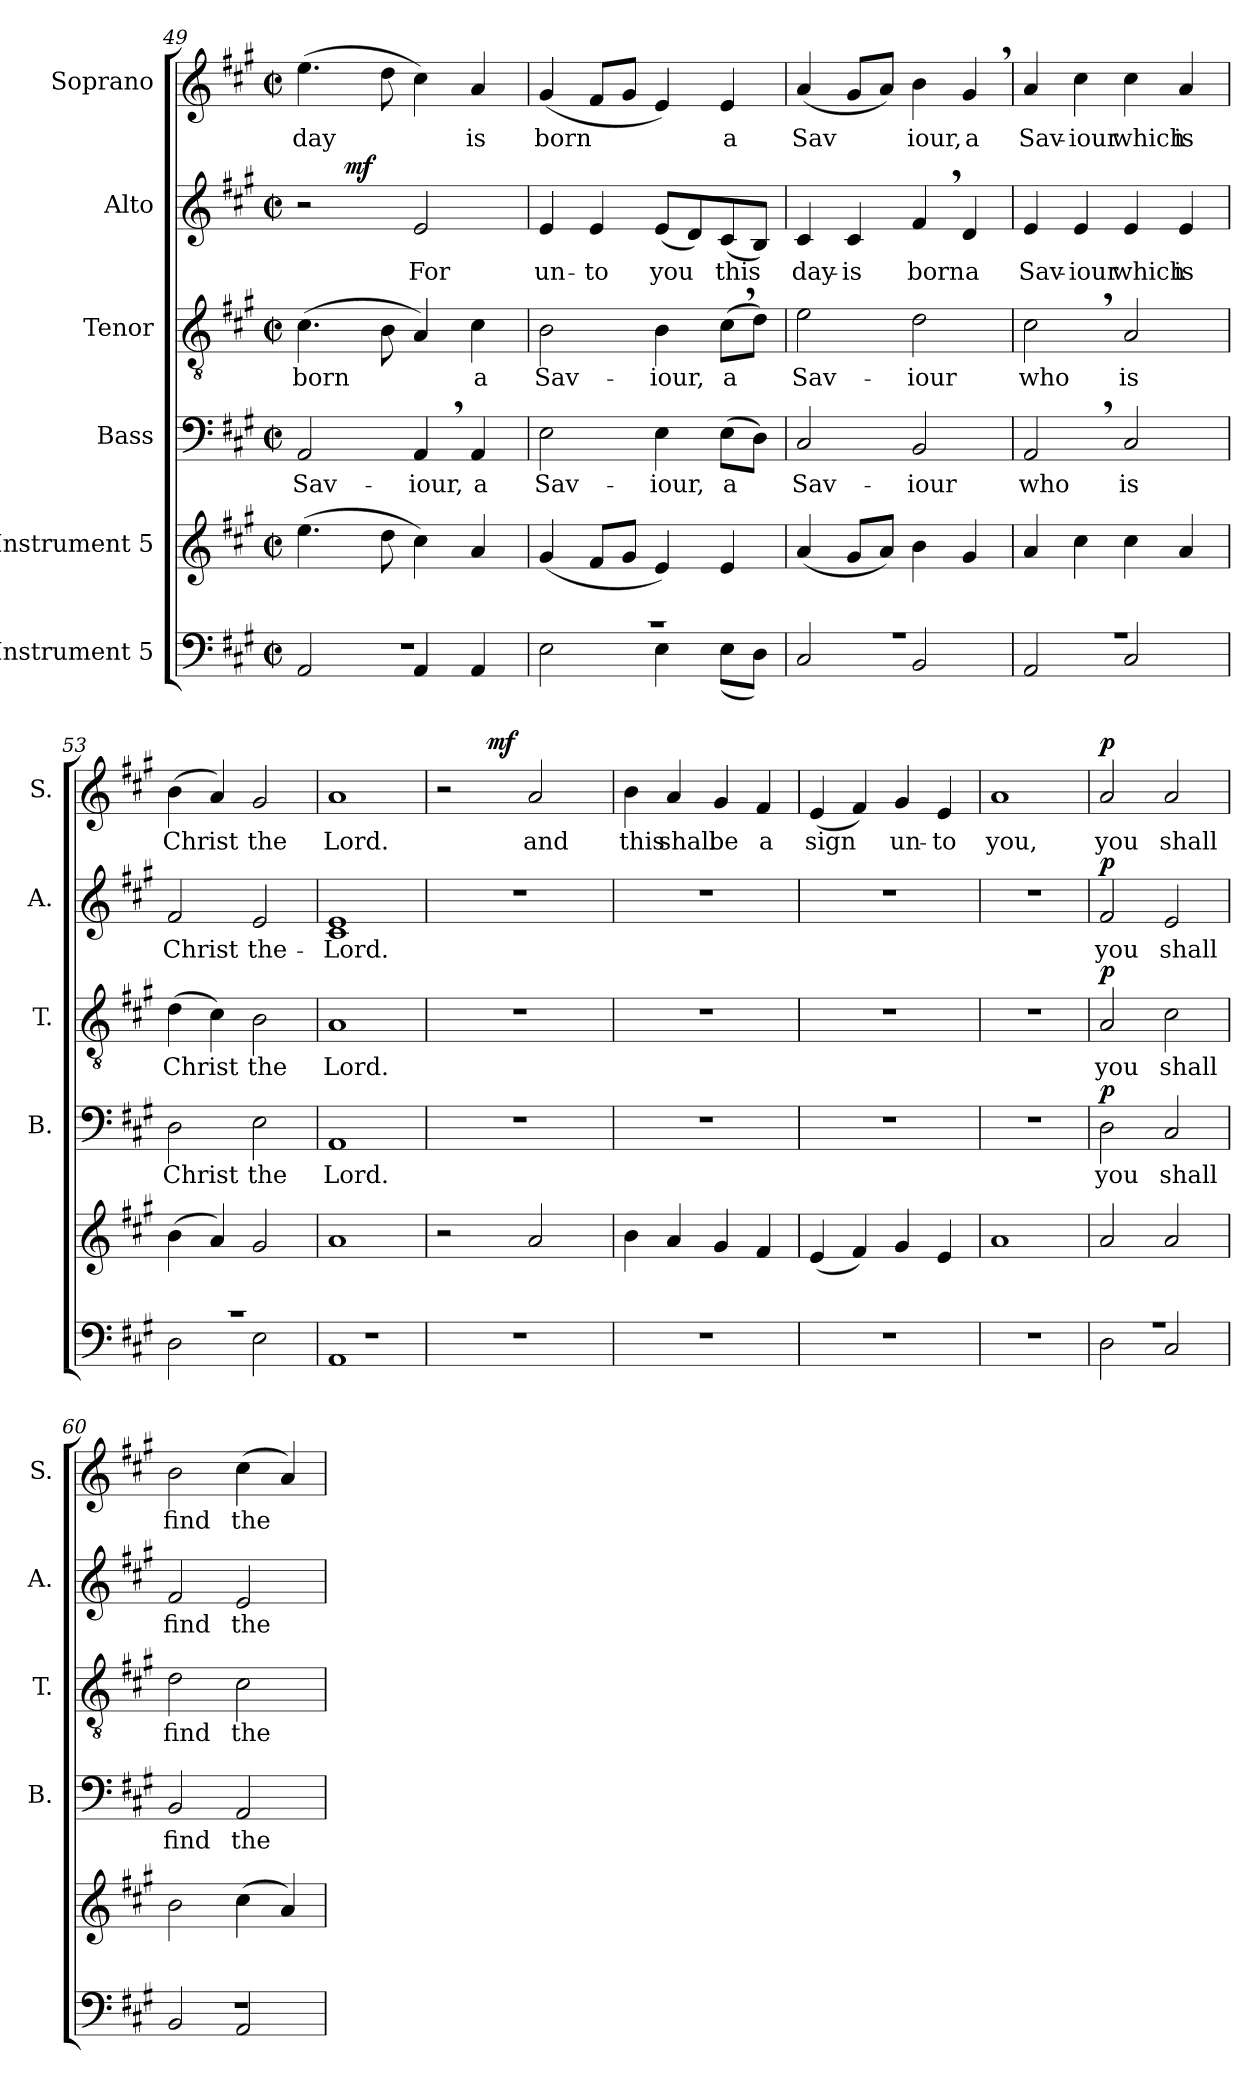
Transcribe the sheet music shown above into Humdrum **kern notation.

**kern	**kern	**kern	**text	**dynam	**kern	**text	**dynam	**kern	**text	**dynam	**kern	**text	**dynam
*part6	*part5	*part4	*part4	*part4	*part3	*part3	*part3	*part2	*part2	*part2	*part1	*part1	*part1
*staff6	*staff5	*staff4	*staff4	*staff4	*staff3	*staff3	*staff3	*staff2	*staff2	*staff2	*staff1	*staff1	*staff1
*I"Instrument 5	*I"Instrument 5	*I"Bass	*	*	*I"Tenor	*	*	*I"Alto	*	*	*I"Soprano	*	*
*	*	*I'B.	*	*	*I'T.	*	*	*I'A.	*	*	*I'S.	*	*
*clefF4	*clefG2	*clefF4	*	*	*clefGv2	*	*	*clefG2	*	*	*clefG2	*	*
*k[f#c#g#]	*k[f#c#g#]	*k[f#c#g#]	*	*	*k[f#c#g#]	*	*	*k[f#c#g#]	*	*	*k[f#c#g#]	*	*
*A:	*A:	*A:	*	*	*A:	*	*	*A:	*	*	*A:	*	*
*M2/2	*M2/2	*M2/2	*	*	*M2/2	*	*	*M2/2	*	*	*M2/2	*	*
*met(c|)	*met(c|)	*met(c|)	*	*	*met(c|)	*	*	*met(c|)	*	*	*met(c|)	*	*
=49	=49	=49	=49	=49	=49	=49	=49	=49	=49	=49	=49	=49	=49
*^	*	*	*	*	*	*	*	*	*	*	*	*	*
!	!	!	!	!LO:LY:b:cj	!	!	!LO:LY:b:cj	!	!	!	!	!	!LO:LY:b:cj	!
*	*	*	*	*	*	*	*	*	*^	*	*	*	*	*
1r	2AA/	(>4.ee\	2AA/	Sav-	.	(>4.c#\	born	.	2r	8...ryy	.	.	(>4.ee\	day	.
!	!	!	!	!	!	!	!	!	!	!	!	!LO:DY:a	!	!	!
.	.	.	.	.	.	.	.	.	.	2ryy	.	mf	.	.	.
!	!	!	!	!	!	!	!LO:LY:b:cj	!	!	!	!	!	!	!LO:LY:b:cj	!
.	.	8dd\	.	.	.	8B\	.	.	.	.	.	.	8dd\	.	.
!	!	!	!	!LO:LY:b:cj	!	!	!LO:LY:b:cj	!	!	!	!LO:LY:b:cj	!	!	!LO:LY:b:cj	!
.	4AA/	4cc#\)	4AA,>/	-iour,	.	4A/)	.	.	2e/	.	For	.	4cc#\)	.	.
.	.	.	.	.	.	.	.	.	.	4ryy	.	.	.	.	.
!	!	!	!	!LO:LY:b:cj	!	!	!LO:LY:b:cj	!	!	!	!	!	!	!LO:LY:b:cj	!
.	4AA/	4a/	4AA/	a	.	4c#\	a	.	.	.	.	.	4a/	is	.
.	.	.	.	.	.	.	.	.	.	64ryy	.	.	.	.	.
=50	=50	=50	=50	=50	=50	=50	=50	=50	=50	=50	=50	=50	=50	=50	=50
!	!	!	!	!LO:LY:b:cj	!	!	!LO:LY:b:cj	!	!	!	!LO:LY:b:cj	!	!	!LO:LY:b:cj	!
*	*	*	*	*	*	*	*	*	*v	*v	*	*	*	*	*
1r	2E\	(<4g#/	2E\	Sav-	.	2B\	Sav-	.	4e/	un-	.	(<4g#/	born	.
!	!	!	!	!	!	!	!	!	!	!LO:LY:b:cj	!	!	!LO:LY:b:cj	!
.	.	8f#/L	.	.	.	.	.	.	4e/	-to	.	8f#/L	.	.
!	!	!	!	!	!	!	!	!	!	!	!	!	!LO:LY:b:cj	!
.	.	8g#/J	.	.	.	.	.	.	.	.	.	8g#/J	.	.
!	!	!	!	!LO:LY:b:cj	!	!	!LO:LY:b:cj	!	!	!LO:LY:b:cj	!	!	!LO:LY:b:cj	!
.	4E\	4e/)	4E\	-iour,	.	4B\	-iour,	.	(>8e/L	you-	.	4e/)	.	.
!	!	!	!	!	!	!	!	!	!	!LO:LY:b:cj	!	!	!	!
.	.	.	.	.	.	.	.	.	8d/)	--	.	.	.	.
!	!	!	!	!LO:LY:b:cj	!	!	!LO:LY:b:cj	!	!	!LO:LY:b:cj	!	!	!LO:LY:b:cj	!
.	(>8E\L	4e/	(>8E\L	a	.	(>8c#,>\L	a	.	(<8c#/	-this	.	4e/	a	.
!	!	!	!	!LO:LY:b:cj	!	!	!LO:LY:b:cj	!	!	!LO:LY:b:cj	!	!	!	!
.	8D\J)	.	8D\J)	.	.	8d\J)	.	.	8B/J)	.	.	.	.	.
!!LO:PB:g=z
=51	=51	=51	=51	=51	=51	=51	=51	=51	=51	=51	=51	=51	=51	=51
!	!	!	!	!LO:LY:b:cj	!	!	!LO:LY:b:cj	!	!	!LO:LY:b:cj	!	!	!LO:LY:b:cj	!
1r	2C#/	(<4a/	2C#/	Sav-	.	2e\	Sav-	.	4c#/	day-	.	(<4a/	Sav-	.
!	!	!	!	!	!	!	!	!	!	!LO:LY:b:cj	!	!	!LO:LY:b:cj	!
.	.	8g#/L	.	.	.	.	.	.	4c#/	-is	.	8g#/L	--	.
!	!	!	!	!	!	!	!	!	!	!	!	!	!LO:LY:b:cj	!
.	.	8a/J)	.	.	.	.	.	.	.	.	.	8a/J)	--	.
!	!	!	!	!LO:LY:b:cj	!	!	!LO:LY:b:cj	!	!	!LO:LY:b:cj	!	!	!LO:LY:b:cj	!
.	2BB/	4b\	2BB/	-iour	.	2d\	-iour	.	4f#,>/	born	.	4b\	-iour,	.
!	!	!	!	!	!	!	!	!	!	!LO:LY:b:cj	!	!	!LO:LY:b:cj	!
.	.	4g#/	.	.	.	.	.	.	4d/	a	.	4g#,>/	a	.
=52	=52	=52	=52	=52	=52	=52	=52	=52	=52	=52	=52	=52	=52	=52
!	!	!	!	!LO:LY:b:cj	!	!	!LO:LY:b:cj	!	!	!LO:LY:b:cj	!	!	!LO:LY:b:cj	!
1r	2AA/	4a/	2AA,>/	who	.	2c#,>\	who	.	4e/	Sav-	.	4a/	Sav-	.
!	!	!	!	!	!	!	!	!	!	!LO:LY:b:cj	!	!	!LO:LY:b:cj	!
.	.	4cc#\	.	.	.	.	.	.	4e/	-iour	.	4cc#\	-iour	.
!	!	!	!	!LO:LY:b:cj	!	!	!LO:LY:b:cj	!	!	!LO:LY:b:cj	!	!	!LO:LY:b:cj	!
.	2C#/	4cc#\	2C#/	is	.	2A/	is	.	4e/	which	.	4cc#\	which	.
!	!	!	!	!	!	!	!	!	!	!LO:LY:b:cj	!	!	!LO:LY:b:cj	!
.	.	4a/	.	.	.	.	.	.	4e/	is	.	4a/	is	.
=53	=53	=53	=53	=53	=53	=53	=53	=53	=53	=53	=53	=53	=53	=53
!	!	!	!	!LO:LY:b:cj	!	!	!LO:LY:b:cj	!	!	!LO:LY:b:cj	!	!	!LO:LY:b:cj	!
1r	2D\	(>4b\	2D\	Christ	.	(>4d\	Christ	.	2f#/	Christ	.	(>4b\	Christ	.
!	!	!	!	!	!	!	!LO:LY:b:cj	!	!	!	!	!	!LO:LY:b:cj	!
.	.	4a/)	.	.	.	4c#\)	.	.	.	.	.	4a/)	.	.
!	!	!	!	!LO:LY:b:cj	!	!	!LO:LY:b:cj	!	!	!LO:LY:b:cj	!	!	!LO:LY:b:cj	!
.	2E\	2g#/	2E\	the	.	2B\	the	.	2e/	the-	.	2g#/	the	.
=54	=54	=54	=54	=54	=54	=54	=54	=54	=54	=54	=54	=54	=54	=54
!	!	!	!	!LO:LY:b:cj	!	!	!LO:LY:b:cj	!	!	!LO:LY:b:cj	!	!	!LO:LY:b:cj	!
1r	1AA	1a	1AA	Lord.	.	1A	Lord.	.	1e 1c#	-Lord.	.	1a	Lord.	.
*v	*v	*	*	*	*	*	*	*	*	*	*	*	*	*
=55	=55	=55	=55	=55	=55	=55	=55	=55	=55	=55	=55	=55	=55
*	*	*	*	*	*	*	*	*	*	*	*^	*	*
1r	2r	1r	.	.	1r	.	.	1r	.	.	2r	4ryy	.	.
.	.	.	.	.	.	.	.	.	.	.	.	64ryy	.	.
!	!	!	!	!	!	!	!	!	!	!	!	!	!	!LO:DY:a
.	.	.	.	.	.	.	.	.	.	.	.	2ryy	.	mf
!	!	!	!	!	!	!	!	!	!	!	!	!	!LO:LY:b:cj	!
.	2a/	.	.	.	.	.	.	.	.	.	2a/	.	and	.
.	.	.	.	.	.	.	.	.	.	.	.	8...ryy	.	.
=56	=56	=56	=56	=56	=56	=56	=56	=56	=56	=56	=56	=56	=56	=56
!	!	!	!	!	!	!	!	!	!	!	!	!	!LO:LY:b:cj	!
*	*	*	*	*	*	*	*	*	*	*	*v	*v	*	*
1r	4b\	1r	.	.	1r	.	.	1r	.	.	4b\	this	.
!	!	!	!	!	!	!	!	!	!	!	!	!LO:LY:b:cj	!
.	4a/	.	.	.	.	.	.	.	.	.	4a/	shall	.
!	!	!	!	!	!	!	!	!	!	!	!	!LO:LY:b:cj	!
.	4g#/	.	.	.	.	.	.	.	.	.	4g#/	be	.
!	!	!	!	!	!	!	!	!	!	!	!	!LO:LY:b:cj	!
.	4f#/	.	.	.	.	.	.	.	.	.	4f#/	a	.
=57	=57	=57	=57	=57	=57	=57	=57	=57	=57	=57	=57	=57	=57
!	!	!	!	!	!	!	!	!	!	!	!	!LO:LY:b:cj	!
1r	(<4e/	1r	.	.	1r	.	.	1r	.	.	(<4e/	sign	.
!	!	!	!	!	!	!	!	!	!	!	!	!LO:LY:b:cj	!
.	4f#/)	.	.	.	.	.	.	.	.	.	4f#/)	.	.
!	!	!	!	!	!	!	!	!	!	!	!	!LO:LY:b:cj	!
.	4g#/	.	.	.	.	.	.	.	.	.	4g#/	un-	.
!	!	!	!	!	!	!	!	!	!	!	!	!LO:LY:b:cj	!
.	4e/	.	.	.	.	.	.	.	.	.	4e/	-to	.
!!LO:PB:g=z
=58	=58	=58	=58	=58	=58	=58	=58	=58	=58	=58	=58	=58	=58
!	!	!	!	!	!	!	!	!	!	!	!	!LO:LY:b:cj	!
1r	1a	1r	.	.	1r	.	.	1r	.	.	1a	you,	.
=59	=59	=59	=59	=59	=59	=59	=59	=59	=59	=59	=59	=59	=59
*^	*	*	*	*	*	*	*	*	*	*	*	*	*
!	!	!	!	!LO:LY:b:cj	!LO:DY:a	!	!LO:LY:b:cj	!LO:DY:a	!	!LO:LY:b:cj	!LO:DY:a	!	!LO:LY:b:cj	!LO:DY:a
1r	2D\	2a/	2D\	you	p	2A/	you	p	2f#/	you	p	2a/	you	p
!	!	!	!	!LO:LY:b:cj	!	!	!LO:LY:b:cj	!	!	!LO:LY:b:cj	!	!	!LO:LY:b:cj	!
.	2C#/	2a/	2C#/	shall	.	2c#\	shall	.	2e/	shall	.	2a/	shall	.
=60	=60	=60	=60	=60	=60	=60	=60	=60	=60	=60	=60	=60	=60	=60
!	!	!	!	!LO:LY:b:cj	!	!	!LO:LY:b:cj	!	!	!LO:LY:b:cj	!	!	!LO:LY:b:cj	!
1r	2BB/	2b\	2BB/	find	.	2d\	find	.	2f#/	find	.	2b\	find	.
!	!	!	!	!LO:LY:b:cj	!	!	!LO:LY:b:cj	!	!	!LO:LY:b:cj	!	!	!LO:LY:b:cj	!
.	2AA/	(>4cc#\	2AA/	the-	.	2c#\	the	.	2e/	the	.	(>4cc#\	the	.
!	!	!	!	!	!	!	!	!	!	!	!	!	!LO:LY:b:cj	!
.	.	4a/)	.	.	.	.	.	.	.	.	.	4a/)	.	.
*v	*v	*	*	*	*	*	*	*	*	*	*	*	*	*
=	=	=	=	=	=	=	=	=	=	=	=	=	=
*-	*-	*-	*-	*-	*-	*-	*-	*-	*-	*-	*-	*-	*-
